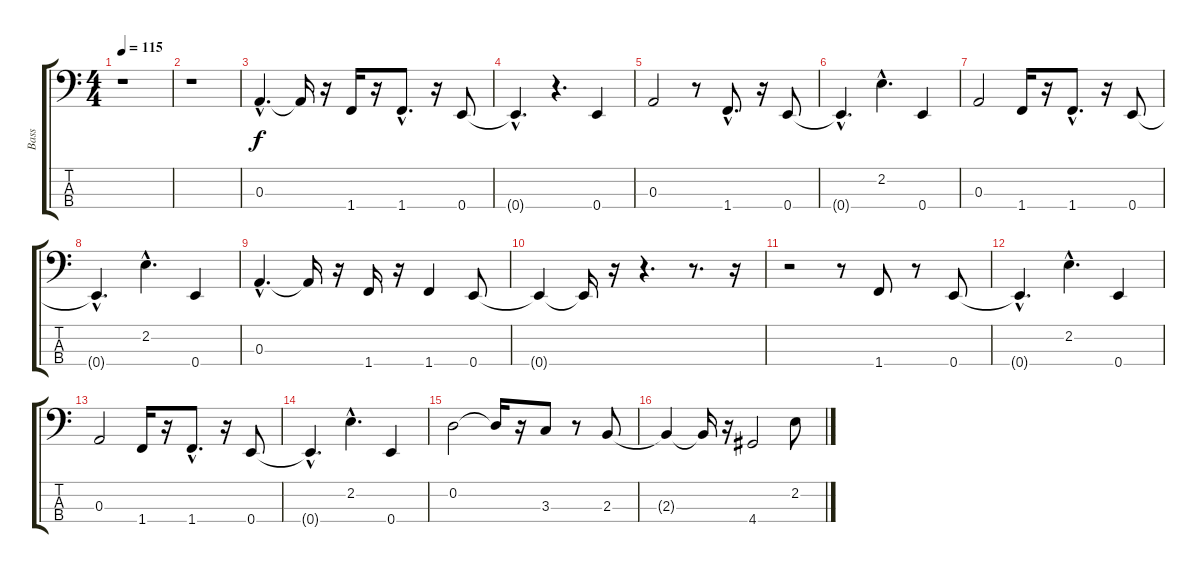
\track ("Bass" "Bass") {instrument electricbasspick}
\staff {score tabs}
\tuning (G2 D2 A1 E1) {hide}
\ts (4 4)
\tempo 115
\clef f4
\ks c
r.1{dy f instrument electricbasspick} |
r.1 |
0.3{hac}.4{d} 0.3{t}.16 r.16 1.4.16 r.16 1.4{hac}.8{d} r.16 0.4.8 |
0.4{hac t}.4{d} r.4{d} 0.4.4 |
0.3.2 r.8 1.4{hac}.8{d} r.16 0.4.8 |
0.4{hac t}.4{d} 2.2{hac}.4{d} 0.4.4 |
0.3.2 1.4.16 r.16 1.4{hac}.8{d} r.16 0.4.8 |
0.4{hac t}.4{d} 2.2{hac}.4{d} 0.4.4 |
0.3{hac}.4{d} 0.3{t}.16 r.16 1.4.16 r.16 1.4.4 0.4.8 |
0.4{t}.4 0.4{t}.16 r.16 r.4{d} r.8{d} r.16 |
r.2 r.8 1.4.8 r.8 0.4.8 |
0.4{hac t}.4{d} 2.2{hac}.4{d} 0.4.4 |
0.3.2 1.4.16 r.16 1.4{hac}.8{d} r.16 0.4.8 |
0.4{hac t}.4{d} 2.2{hac}.4{d} 0.4.4 |
0.2.2 0.2{t}.16 r.16 3.3.8 r.8 2.3.8 |
2.3{t}.4 2.3{t}.16 r.16 4.4.2 2.2.8
